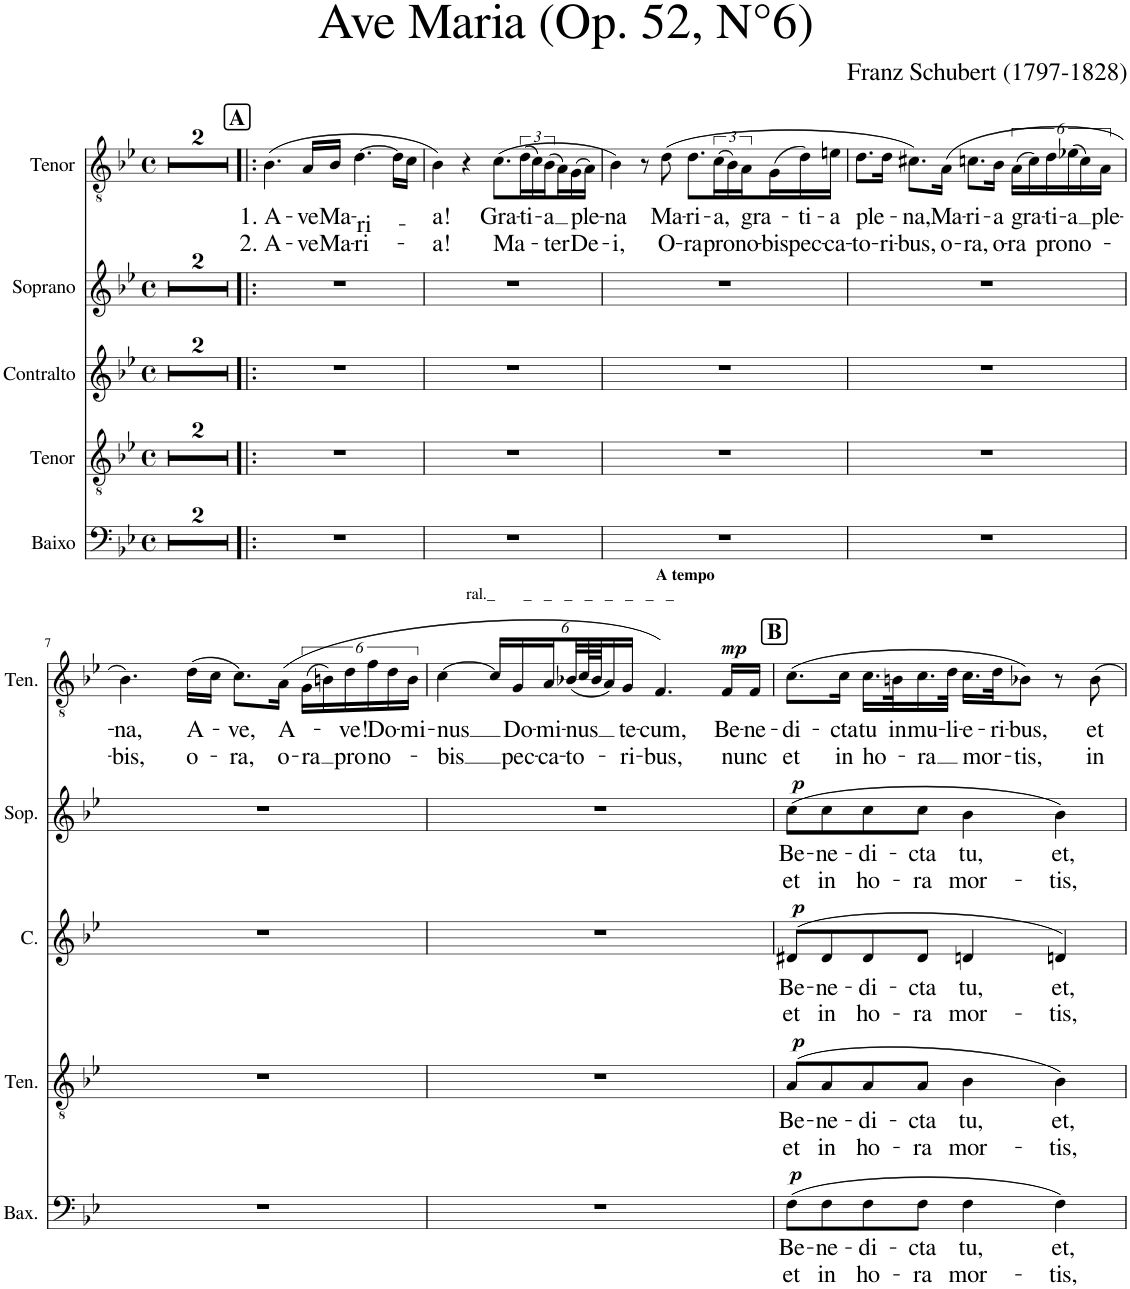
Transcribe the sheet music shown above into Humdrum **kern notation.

**kern	**kern	**kern	**kern	**kern	**text	**text	**dynam
*part5	*part4	*part3	*part2	*part1	*part1	*part1	*part1
*staff5	*staff4	*staff3	*staff2	*staff1	*staff1	*staff1	*staff1
*I"Baixo	*I"Tenor	*I"Contralto	*I"Soprano	*I"Tenor	*	*	*
*I'Bax.	*I'Ten.	*I'C.	*I'Sop.	*I'Ten.	*	*	*
*clefF4	*clefGv2	*clefG2	*clefG2	*clefGv2	*	*	*
*k[b-e-]	*k[b-e-]	*k[b-e-]	*k[b-e-]	*k[b-e-]	*	*	*
*M4/4	*M4/4	*M4/4	*M4/4	*M4/4	*	*	*
*met(c)	*met(c)	*met(c)	*met(c)	*met(c)	*	*	*
=1	=1	=1	=1	=1	=1	=1	=1
1r	1r	1r	1r	1r	.	.	.
=2	=2	=2	=2	=2	=2	=2	=2
1r	1r	1r	1r	1r	.	.	.
!!LO:REH:place=s1:a:B:cj:fs=14:t=A
=3!|:	=3!|:	=3!|:	=3!|:	=3!|:	=3!|:	=3!|:	=3!|:
!	!	!	!	!	!LO:LY:b	!LO:LY:b	!
1r	1r	1r	1r	(4.B-\	1. A-	2. A-	.
!	!	!	!	!	!LO:LY:b	!LO:LY:b	!
.	.	.	.	16A/LL	-ve	-ve	.
!	!	!	!	!	!LO:LY:b	!LO:LY:b	!
.	.	.	.	16B-/JJ	Ma-	Ma-	.
!	!	!	!	!	!LO:LY:b	!LO:LY:b	!
.	.	.	.	[4.d\	-ri-	-ri-	.
.	.	.	.	16d\LL]	.	.	.
.	.	.	.	16c\JJ	.	.	.
=4	=4	=4	=4	=4	=4	=4	=4
!	!	!	!	!	!LO:LY:b	!LO:LY:b	!
1r	1r	1r	1r	4B-\)	-a!	-a!	.
.	.	.	.	4r	.	.	.
!	!	!	!	!	!LO:LY:b	!LO:LY:b	!
.	.	.	.	(8.c\L	Gra-	Ma-	.
!	!	!	!	!	!LO:LY:b	!	!
.	.	.	.	(24d\L	-ti-	.	.
.	.	.	.	24c\)	.	.	.
!	!	!	!	!	!LO:LY:b	!LO:LY:b	!
.	.	.	.	(24B-\	-a	-ter	.
.	.	.	.	16A\)	.	.	.
!	!	!	!	!	!LO:LY:b	!LO:LY:b	!
.	.	.	.	(16G\	ple-	De-	.
.	.	.	.	16A\JJ)	.	.	.
=5	=5	=5	=5	=5	=5	=5	=5
!	!	!	!	!	!LO:LY:b	!LO:LY:b	!
1r	1r	1r	1r	4B-\)	-na	-i,	.
.	.	.	.	8r	.	.	.
!	!	!	!	!	!LO:LY:b	!LO:LY:b	!
.	.	.	.	(8d\	Ma-	O-	.
!	!	!	!	!	!LO:LY:b	!LO:LY:b	!
.	.	.	.	8.d\L	-ri-	-ra	.
!	!	!	!	!	!LO:LY:b	!LO:LY:b	!
.	.	.	.	(24c\L	-a,	pro	.
.	.	.	.	24B-\)	.	.	.
!	!	!	!	!	!LO:LY:b	!LO:LY:b	!
.	.	.	.	24A\	gra-	no-	.
!	!	!	!	!	!	!LO:LY:b	!
.	.	.	.	(16G\	.	-bis	.
!	!	!	!	!	!LO:LY:b	!LO:LY:b	!
.	.	.	.	16d\)	-ti-	pec-	.
!	!	!	!	!	!LO:LY:b	!LO:LY:b	!
.	.	.	.	16en\JJ	-a	-ca-	.
=6	=6	=6	=6	=6	=6	=6	=6
!	!	!	!	!	!LO:LY:b	!LO:LY:b	!
1r	1r	1r	1r	8.d\L	ple-	-to-	.
!	!	!	!	!	!	!LO:LY:b	!
.	.	.	.	16d\Jk	.	-ri-	.
!	!	!	!	!	!LO:LY:b	!LO:LY:b	!
.	.	.	.	8.c#X\L)	-na,	-bus,	.
!	!	!	!	!	!LO:LY:b	!LO:LY:b	!
.	.	.	.	(16A\Jk	Ma-	o-	.
!	!	!	!	!	!LO:LY:b	!LO:LY:b	!
.	.	.	.	8.cn\L	-ri-	-ra,	.
!	!	!	!	!	!LO:LY:b	!LO:LY:b	!
.	.	.	.	16B-\Jk	-a	o-	.
!	!	!	!	!	!LO:LY:b	!LO:LY:b	!
.	.	.	.	(24A\LL	gra-	-ra	.
.	.	.	.	24c\)	.	.	.
!	!	!	!	!	!LO:LY:b	!LO:LY:b	!
.	.	.	.	24d\	-ti-	pro	.
!	!	!	!	!	!LO:LY:b	!LO:LY:b	!
.	.	.	.	(24e-X\	-a	no-	.
.	.	.	.	24c\)	.	.	.
!	!	!	!	!	!LO:LY:b	!	!
.	.	.	.	24A\JJ	ple-	.	.
!!LO:LB:g=z
=7	=7	=7	=7	=7	=7	=7	=7
!	!	!	!	!	!LO:LY:b	!LO:LY:b	!
1r	1r	1r	1r	4.B-\)	-na,	-bis,	.
!	!	!	!	!	!LO:LY:b	!LO:LY:b	!
.	.	.	.	(16d\LL	A-	o-	.
.	.	.	.	16c\JJ	.	.	.
!	!	!	!	!	!LO:LY:b	!LO:LY:b	!
.	.	.	.	8.c\L)	-ve,	-ra,	.
!	!	!	!	!	!LO:LY:b	!LO:LY:b	!
.	.	.	.	(16A\Jk	A-	o-	.
!	!	!	!	!	!	!LO:LY:b	!
.	.	.	.	(24G\LL	.	-ra	.
.	.	.	.	24Bn\)	.	.	.
!	!	!	!	!	!LO:LY:b	!LO:LY:b	!
.	.	.	.	24d\	-ve!	pro	.
!	!	!	!	!	!LO:LY:b	!LO:LY:b	!
.	.	.	.	24f\	Do-	no-	.
.	.	.	.	24d\	.	.	.
!	!	!	!	!	!LO:LY:b	!	!
.	.	.	.	24B\JJ	-mi-	.	.
=8	=8	=8	=8	=8	=8	=8	=8
!	!	!	!	!LO:TX:a:t=ral._       _   _   _   _   _   _   _   _	!	!	!
!	!	!	!	!	!LO:LY:b	!LO:LY:b	!
1r	1r	1r	1r	[4c\	-nus	-bis	.
*	*	*	*	*Xbrackettup	*	*	*
.	.	.	.	24c/LL]	.	.	.
!	!	!	!	!	!LO:LY:b	!LO:LY:b	!
.	.	.	.	24G/	Do-	pec-	.
!	!	!	!	!	!LO:LY:b	!LO:LY:b	!
.	.	.	.	24A/	-mi-	-ca-	.
!	!	!	!	!	!LO:LY:b	!LO:LY:b	!
.	.	.	.	(48B-X/L	-nus	-to-	.
.	.	.	.	96c/L	.	.	.
.	.	.	.	96B-/JJ	.	.	.
.	.	.	.	24A/)	.	.	.
!	!	!	!	!	!LO:LY:b	!LO:LY:b	!
.	.	.	.	24G/JJ	te-	-ri-	.
!	!	!	!	!LO:TX:a:B:t=A tempo	!	!	!
!	!	!	!	!	!LO:LY:b	!LO:LY:b	!
.	.	.	.	4.F/)	-cum,	-bus,	.
!	!	!	!	!	!LO:LY:b	!LO:LY:b	!LO:DY:a
.	.	.	.	16F/LL	Be-	nunc	mp
!	!	!	!	!	!LO:LY:b	!	!
.	.	.	.	16F/JJ	-ne-	.	.
=	=	=	=	=	=	=	=
*-	*-	*-	*-	*-	*-	*-	*-
